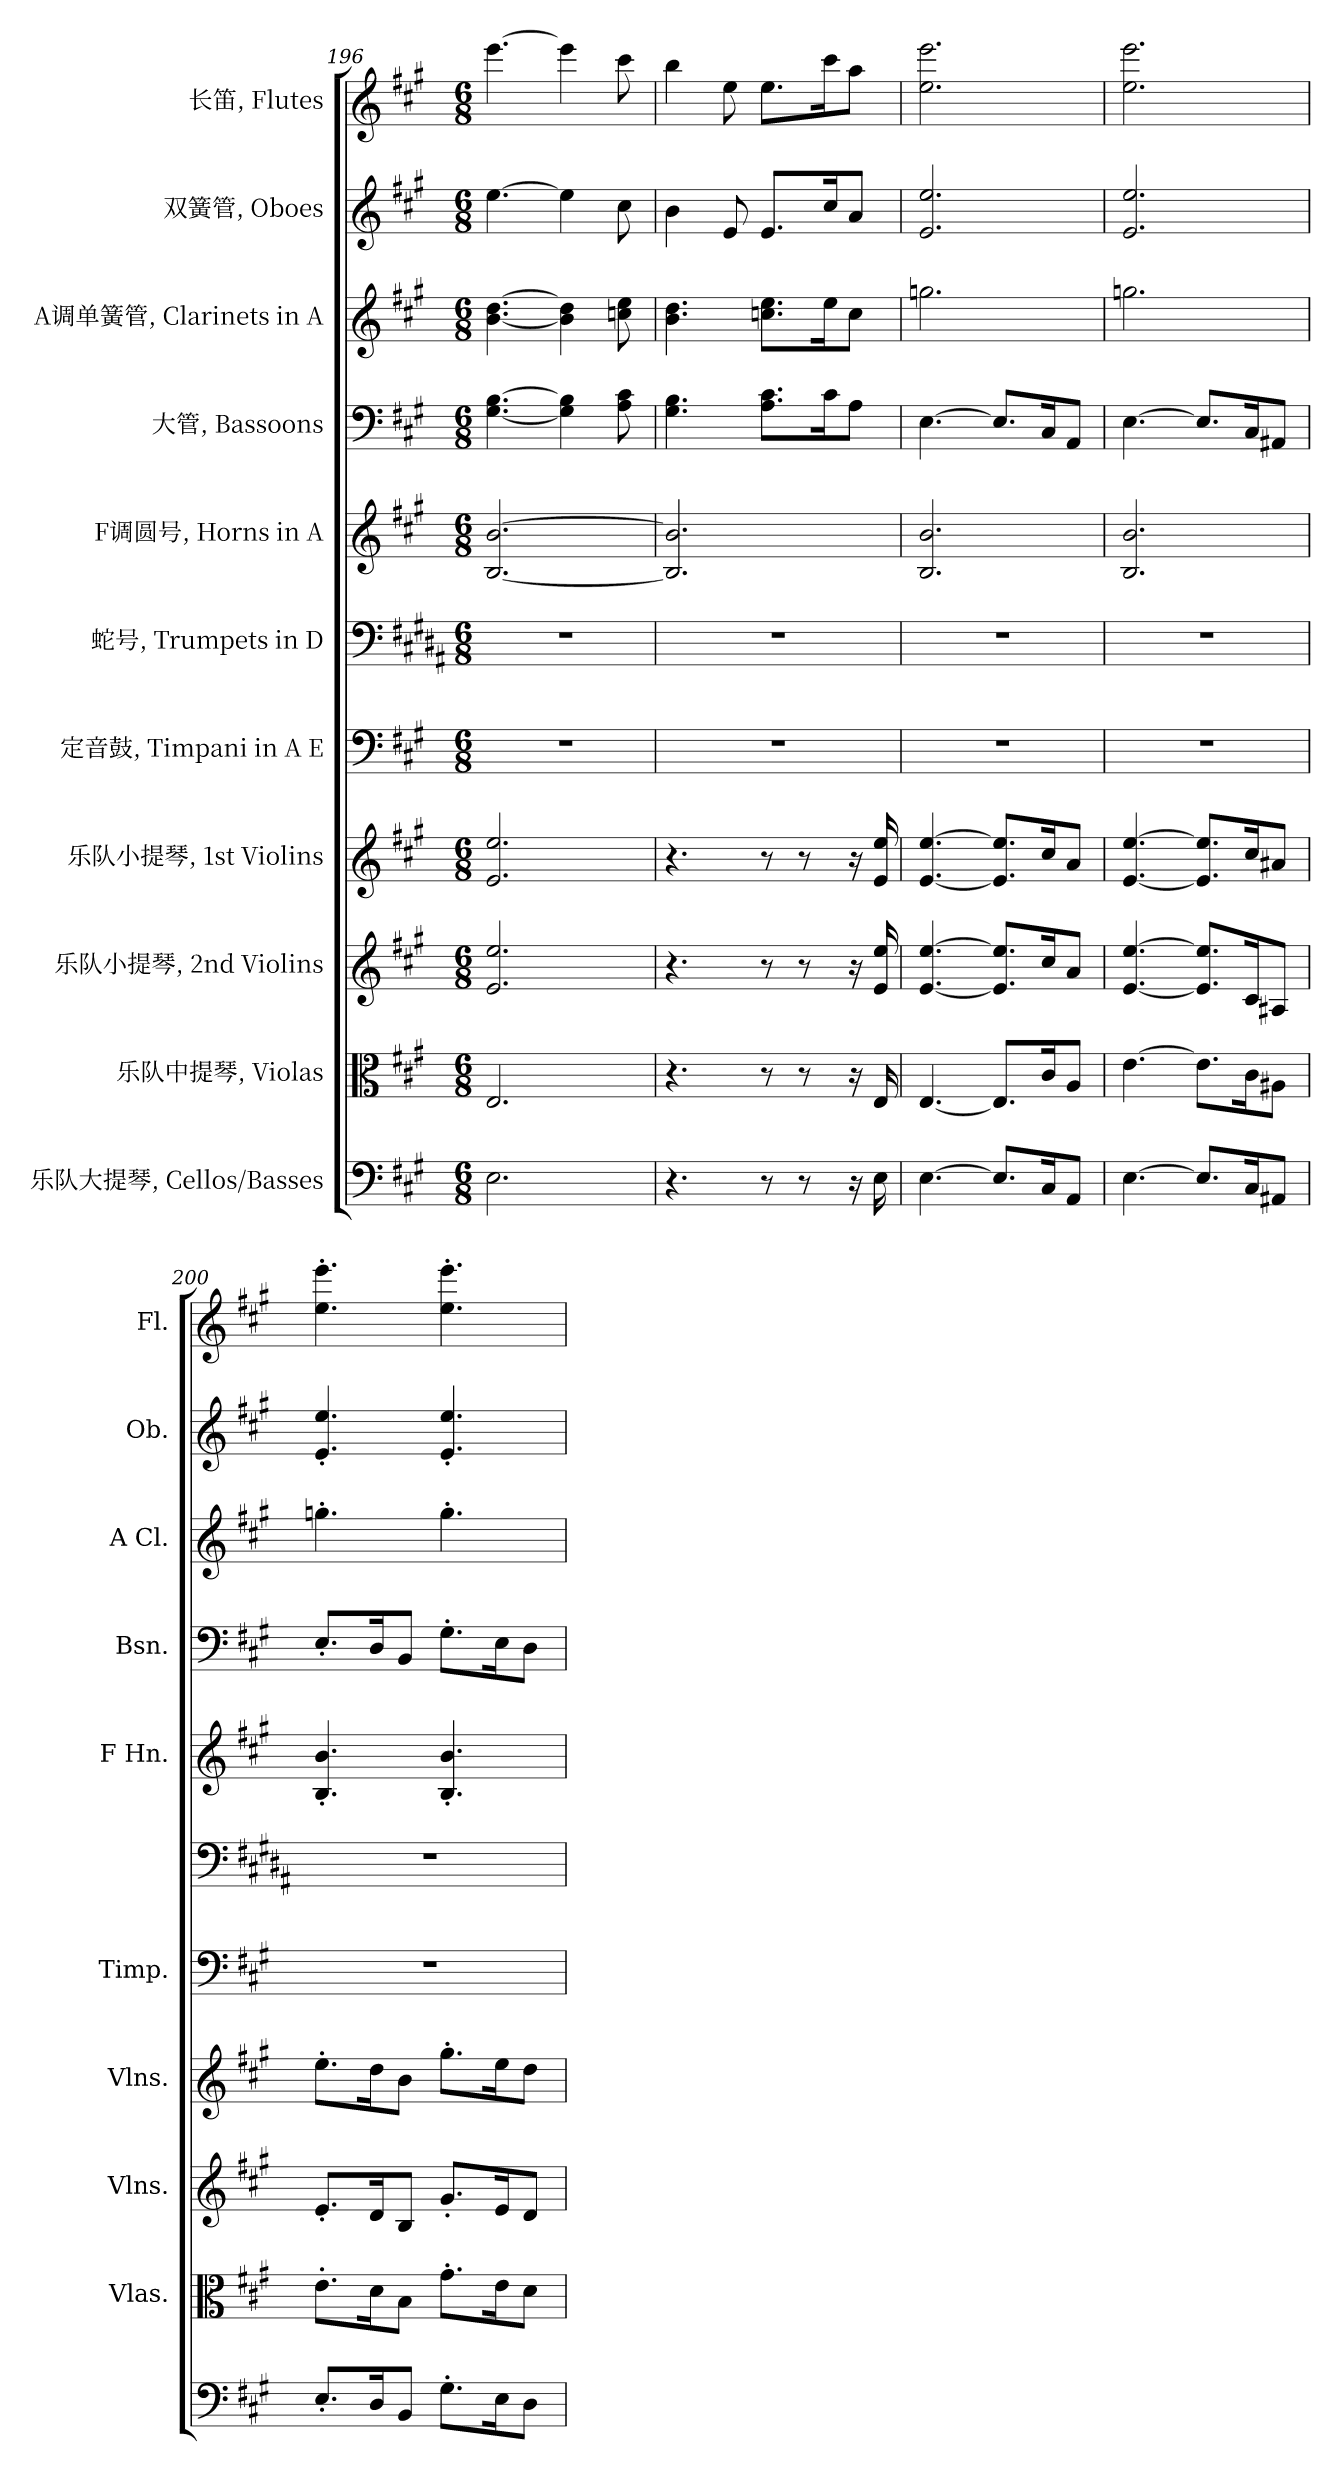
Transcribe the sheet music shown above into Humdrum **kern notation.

**kern	**kern	**kern	**kern	**kern	**kern	**kern	**kern	**kern	**kern	**kern
*part11	*part10	*part9	*part8	*part7	*part6	*part5	*part4	*part3	*part2	*part1
*staff11	*staff10	*staff9	*staff8	*staff7	*staff6	*staff5	*staff4	*staff3	*staff2	*staff1
*I"乐队大提琴, Cellos/Basses	*I"乐队中提琴, Violas	*I"乐队小提琴, 2nd Violins	*I"乐队小提琴, 1st Violins	*I"定音鼓, Timpani in A E	*I"蛇号, Trumpets in D	*I"F调圆号, Horns in A	*I"大管, Bassoons	*I"A调单簧管, Clarinets in A	*I"双簧管, Oboes	*I"长笛, Flutes
*	*I'Vlas.	*I'Vlns.	*I'Vlns.	*I'Timp.	*	*I'F Hn.	*I'Bsn.	*I'A Cl.	*I'Ob.	*I'Fl.
!!LO:PB:g=z
*clefF4	*clefC3	*clefG2	*clefG2	*clefF4	*clefF4	*clefG2	*clefF4	*clefG2	*clefG2	*clefG2
*	*	*	*	*	*ITrd1c2	*ITrd4c7	*	*ITrd2c3	*	*
*k[f#c#g#]	*k[f#c#g#]	*k[f#c#g#]	*k[f#c#g#]	*k[f#c#g#]	*k[f#c#g#]	*k[f#c#]	*k[f#c#g#]	*k[f#c#g#d#a#e#]	*k[f#c#g#]	*k[f#c#g#]
*M6/8	*M6/8	*M6/8	*M6/8	*M6/8	*M6/8	*M6/8	*M6/8	*M6/8	*M6/8	*M6/8
=196	=196	=196	=196	=196	=196	=196	=196	=196	=196	=196
2.E\	2.E/	2.e/ 2.ee/	2.e/ 2.ee/	2.r	2.r	[2.E/ [2.e/	[4.G#\ [4.B\	[4.g#\ [4.b\	[4.ee\	[4.eee\
.	.	.	.	.	.	.	4G#\] 4B\]	4g#\] 4b\]	4ee\]	4eee\]
.	.	.	.	.	.	.	8A\ 8c#\	8an\ 8cc#\	8cc#\	8ccc#\
=197	=197	=197	=197	=197	=197	=197	=197	=197	=197	=197
4.r	4.r	4.r	4.r	2.r	2.r	2.E/] 2.e/]	4.G#\ 4.B\	4.g#\ 4.b\	4b\	4bb\
.	.	.	.	.	.	.	.	.	8e/	8ee\
8r	8r	8r	8r	.	.	.	8.A\ 8.c#\L	8.an\ 8.cc#\L	8.e/L	8.ee\L
8r	8r	8r	8r	.	.	.	.	.	.	.
.	.	.	.	.	.	.	16c#\K	16cc#\K	16cc#/K	16ccc#\K
16r	16r	16r	16r	.	.	.	8A\J	8a\J	8a/J	8aa\J
16E\	16E/	16e/ 16ee/	16e/ 16ee/	.	.	.	.	.	.	.
=198	=198	=198	=198	=198	=198	=198	=198	=198	=198	=198
[4.E\	[4.E/	[4.e/ [4.ee/	[4.e/ [4.ee/	2.r	2.r	2.E/ 2.e/	[4.E\	2.een\	2.e/ 2.ee/	2.ee\ 2.eee\
8.E/L]	8.E/L]	8.e/] 8.ee/]L	8.e/] 8.ee/]L	.	.	.	8.E/L]	.	.	.
16C#/K	16c#/K	16cc#/K	16cc#/K	.	.	.	16C#/K	.	.	.
8AA/J	8A/J	8a/J	8a/J	.	.	.	8AA/J	.	.	.
=199	=199	=199	=199	=199	=199	=199	=199	=199	=199	=199
[4.E\	[4.e\	[4.e/ [4.ee/	[4.e/ [4.ee/	2.r	2.r	2.E/ 2.e/	[4.E\	2.een\	2.e/ 2.ee/	2.ee\ 2.eee\
8.E/L]	8.e\L]	8.e/] 8.ee/]L	8.e/] 8.ee/]L	.	.	.	8.E/L]	.	.	.
16C#/K	16c#\K	16c#/K	16cc#/K	.	.	.	16C#/K	.	.	.
8AA#X/J	8A#X\J	8A#X/J	8a#X/J	.	.	.	8AA#X/J	.	.	.
=200	=200	=200	=200	=200	=200	=200	=200	=200	=200	=200
8.E'/L	8.e'\L	8.e'/L	8.ee'\L	2.r	2.r	4.E/' 4.e/'	8.E'/L	4.een'\	4.e/' 4.ee/'	4.ee\' 4.eee\'
16D/K	16d\K	16d/K	16dd\K	.	.	.	16D/K	.	.	.
8BB/J	8B\J	8B/J	8b\J	.	.	.	8BB/J	.	.	.
8.G#'\L	8.g#'\L	8.g#'/L	8.gg#'\L	.	.	4.E/' 4.e/'	8.G#'\L	4.ee'\	4.e/' 4.ee/'	4.ee\' 4.eee\'
16E\K	16e\K	16e/K	16ee\K	.	.	.	16E\K	.	.	.
8D\J	8d\J	8d/J	8dd\J	.	.	.	8D\J	.	.	.
=	=	=	=	=	=	=	=	=	=	=
*-	*-	*-	*-	*-	*-	*-	*-	*-	*-	*-
